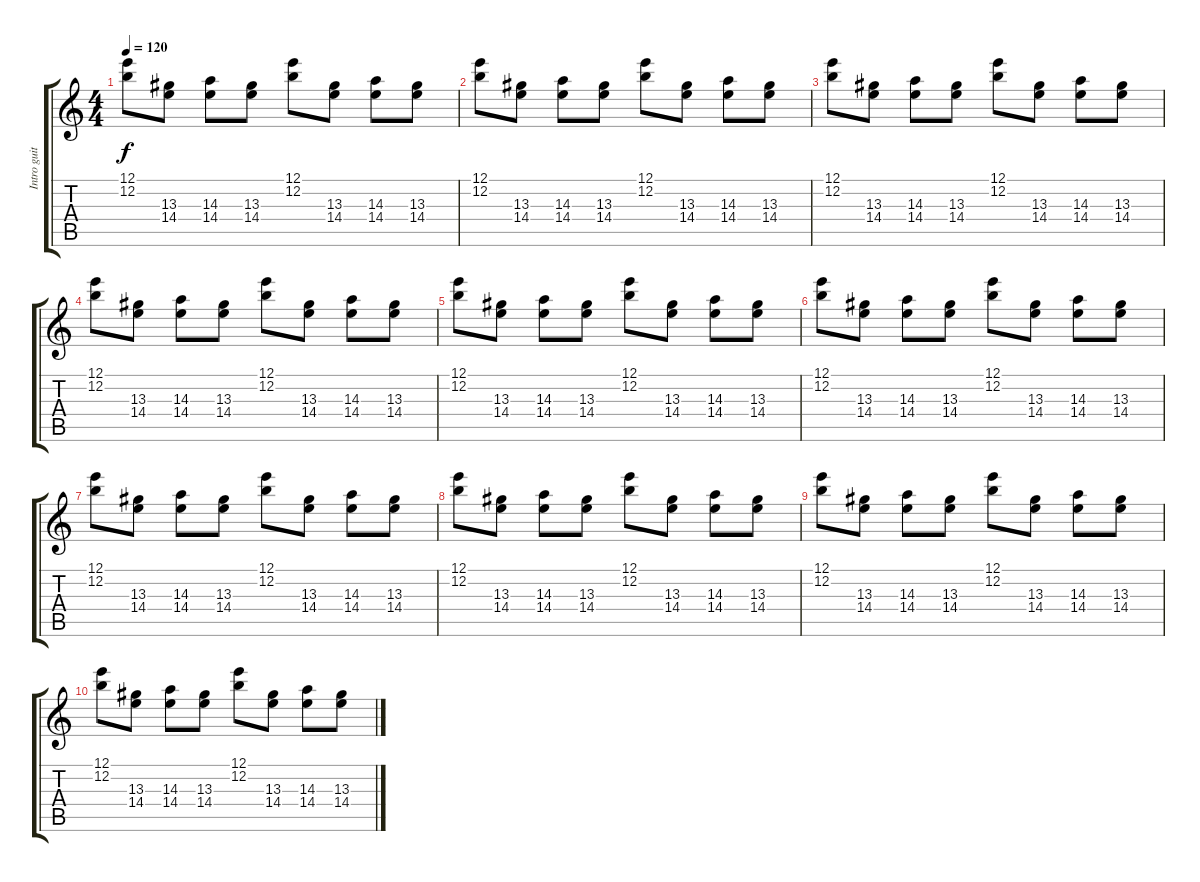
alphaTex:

\track ("Intro guitar" "Intro guit") {instrument electricguitarclean}
\staff {score tabs}
\tuning (E4 B3 G3 D3 A2 E2) {hide}
\ts (4 4)
\tempo 120
\clef g2
\ks c
(12.1 12.2).8{dy f instrument electricguitarclean} (13.3 14.4).8 (14.3 14.4).8 (13.3 14.4).8 (12.1 12.2).8 (13.3 14.4).8 (14.3 14.4).8 (13.3 14.4).8 |
(12.1 12.2).8 (13.3 14.4).8 (14.3 14.4).8 (13.3 14.4).8 (12.1 12.2).8 (13.3 14.4).8 (14.3 14.4).8 (13.3 14.4).8 |
(12.1 12.2).8 (13.3 14.4).8 (14.3 14.4).8 (13.3 14.4).8 (12.1 12.2).8 (13.3 14.4).8 (14.3 14.4).8 (13.3 14.4).8 |
(12.1 12.2).8 (13.3 14.4).8 (14.3 14.4).8 (13.3 14.4).8 (12.1 12.2).8 (13.3 14.4).8 (14.3 14.4).8 (13.3 14.4).8 |
(12.1 12.2).8 (13.3 14.4).8 (14.3 14.4).8 (13.3 14.4).8 (12.1 12.2).8 (13.3 14.4).8 (14.3 14.4).8 (13.3 14.4).8 |
(12.1 12.2).8 (13.3 14.4).8 (14.3 14.4).8 (13.3 14.4).8 (12.1 12.2).8 (13.3 14.4).8 (14.3 14.4).8 (13.3 14.4).8 |
(12.1 12.2).8 (13.3 14.4).8 (14.3 14.4).8 (13.3 14.4).8 (12.1 12.2).8 (13.3 14.4).8 (14.3 14.4).8 (13.3 14.4).8 |
(12.1 12.2).8 (13.3 14.4).8 (14.3 14.4).8 (13.3 14.4).8 (12.1 12.2).8 (13.3 14.4).8 (14.3 14.4).8 (13.3 14.4).8 |
(12.1 12.2).8 (13.3 14.4).8 (14.3 14.4).8 (13.3 14.4).8 (12.1 12.2).8 (13.3 14.4).8 (14.3 14.4).8 (13.3 14.4).8 |
(12.1 12.2).8 (13.3 14.4).8 (14.3 14.4).8 (13.3 14.4).8 (12.1 12.2).8 (13.3 14.4).8 (14.3 14.4).8 (13.3 14.4).8
